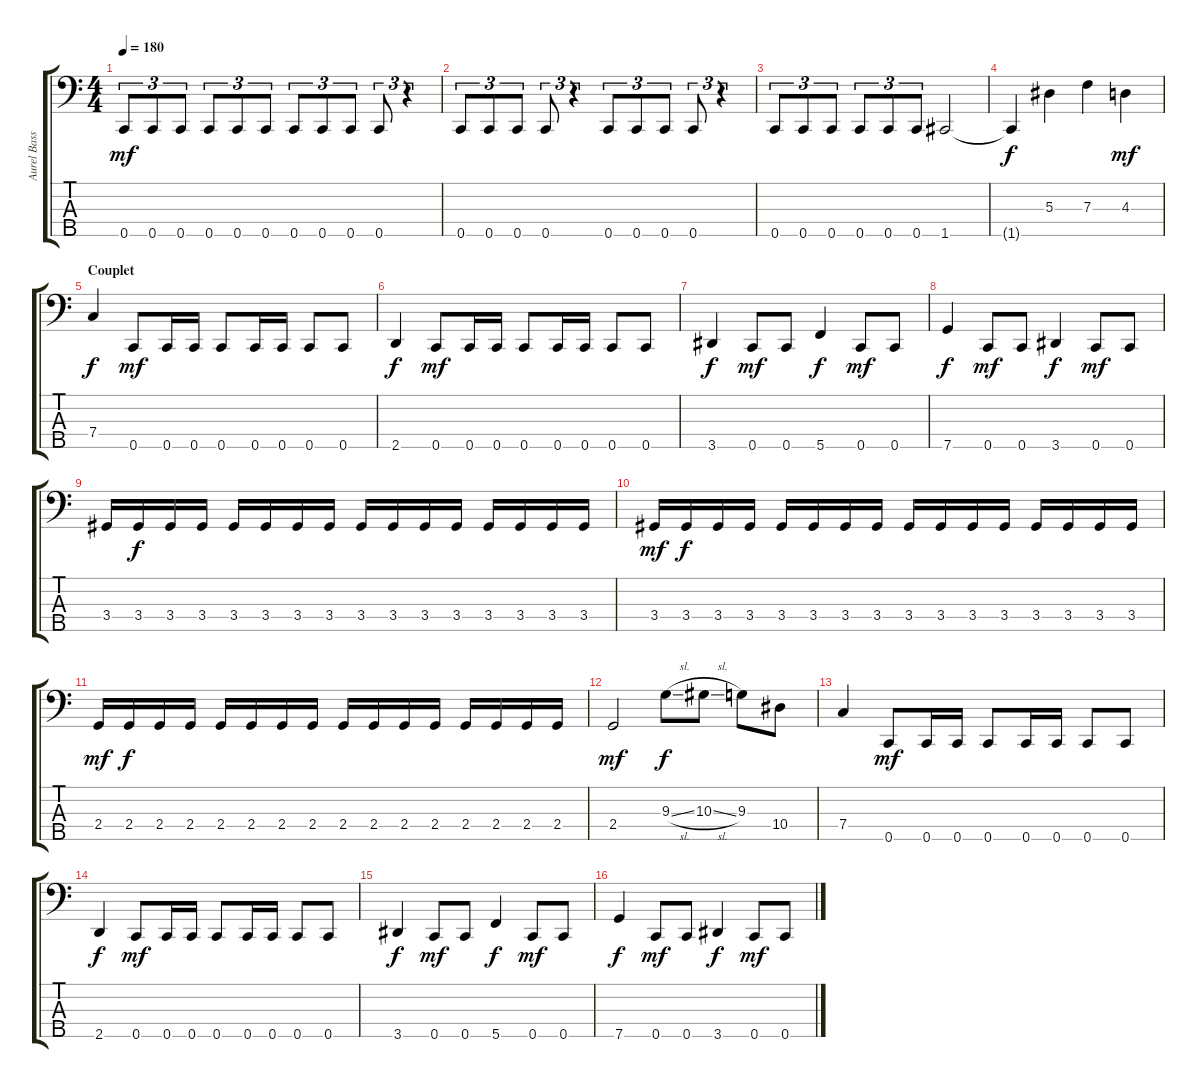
\track ("Aurel Bass" "Aurel Bass") {instrument electricbassfinger}
\staff {score tabs}
\tuning (Ab2 Eb2 Bb1 F1 C1) {hide}
\ts (4 4)
\tempo 180
\clef f4
\ks c
0.5.8{tu (3 2) dy mf} 0.5.8{tu (3 2)} 0.5.8{tu (3 2)} 0.5.8{tu (3 2)} 0.5.8{tu (3 2)} 0.5.8{tu (3 2)} 0.5.8{tu (3 2)} 0.5.8{tu (3 2)} 0.5.8{tu (3 2)} 0.5.8{tu (3 2)} r.4{tu (3 2)} |
0.5.8{tu (3 2)} 0.5.8{tu (3 2)} 0.5.8{tu (3 2)} 0.5.8{tu (3 2)} r.4{tu (3 2)} 0.5.8{tu (3 2)} 0.5.8{tu (3 2)} 0.5.8{tu (3 2)} 0.5.8{tu (3 2)} r.4{tu (3 2)} |
0.5.8{tu (3 2)} 0.5.8{tu (3 2)} 0.5.8{tu (3 2)} 0.5.8{tu (3 2)} 0.5.8{tu (3 2)} 0.5.8{tu (3 2)} 1.5.2 |
1.5{t}.4{dy f} 5.3.4 7.3.4 4.3.4{dy mf} |
\section ("" "Couplet")
7.4.4{dy f} 0.5.8{dy mf} 0.5.16 0.5.16 0.5.8 0.5.16 0.5.16 0.5.8 0.5.8 |
2.5.4{dy f} 0.5.8{dy mf} 0.5.16 0.5.16 0.5.8 0.5.16 0.5.16 0.5.8 0.5.8 |
3.5.4{dy f} 0.5.8{dy mf} 0.5.8 5.5.4{dy f} 0.5.8{dy mf} 0.5.8 |
7.5.4{dy f} 0.5.8{dy mf} 0.5.8 3.5.4{dy f} 0.5.8{dy mf} 0.5.8 |
3.4.16 3.4.16{dy f} 3.4.16 3.4.16 3.4.16 3.4.16 3.4.16 3.4.16 3.4.16 3.4.16 3.4.16 3.4.16 3.4.16 3.4.16 3.4.16 3.4.16 |
3.4.16{dy mf} 3.4.16{dy f} 3.4.16 3.4.16 3.4.16 3.4.16 3.4.16 3.4.16 3.4.16 3.4.16 3.4.16 3.4.16 3.4.16 3.4.16 3.4.16 3.4.16 |
2.4.16{dy mf} 2.4.16{dy f} 2.4.16 2.4.16 2.4.16 2.4.16 2.4.16 2.4.16 2.4.16 2.4.16 2.4.16 2.4.16 2.4.16 2.4.16 2.4.16 2.4.16 |
2.4.2{dy mf} 9.3{sl}.8{dy f} 10.3{sl}.8 9.3.8 10.4.8 |
7.4.4 0.5.8{dy mf} 0.5.16 0.5.16 0.5.8 0.5.16 0.5.16 0.5.8 0.5.8 |
2.5.4{dy f} 0.5.8{dy mf} 0.5.16 0.5.16 0.5.8 0.5.16 0.5.16 0.5.8 0.5.8 |
3.5.4{dy f} 0.5.8{dy mf} 0.5.8 5.5.4{dy f} 0.5.8{dy mf} 0.5.8 |
7.5.4{dy f} 0.5.8{dy mf} 0.5.8 3.5.4{dy f} 0.5.8{dy mf} 0.5.8
